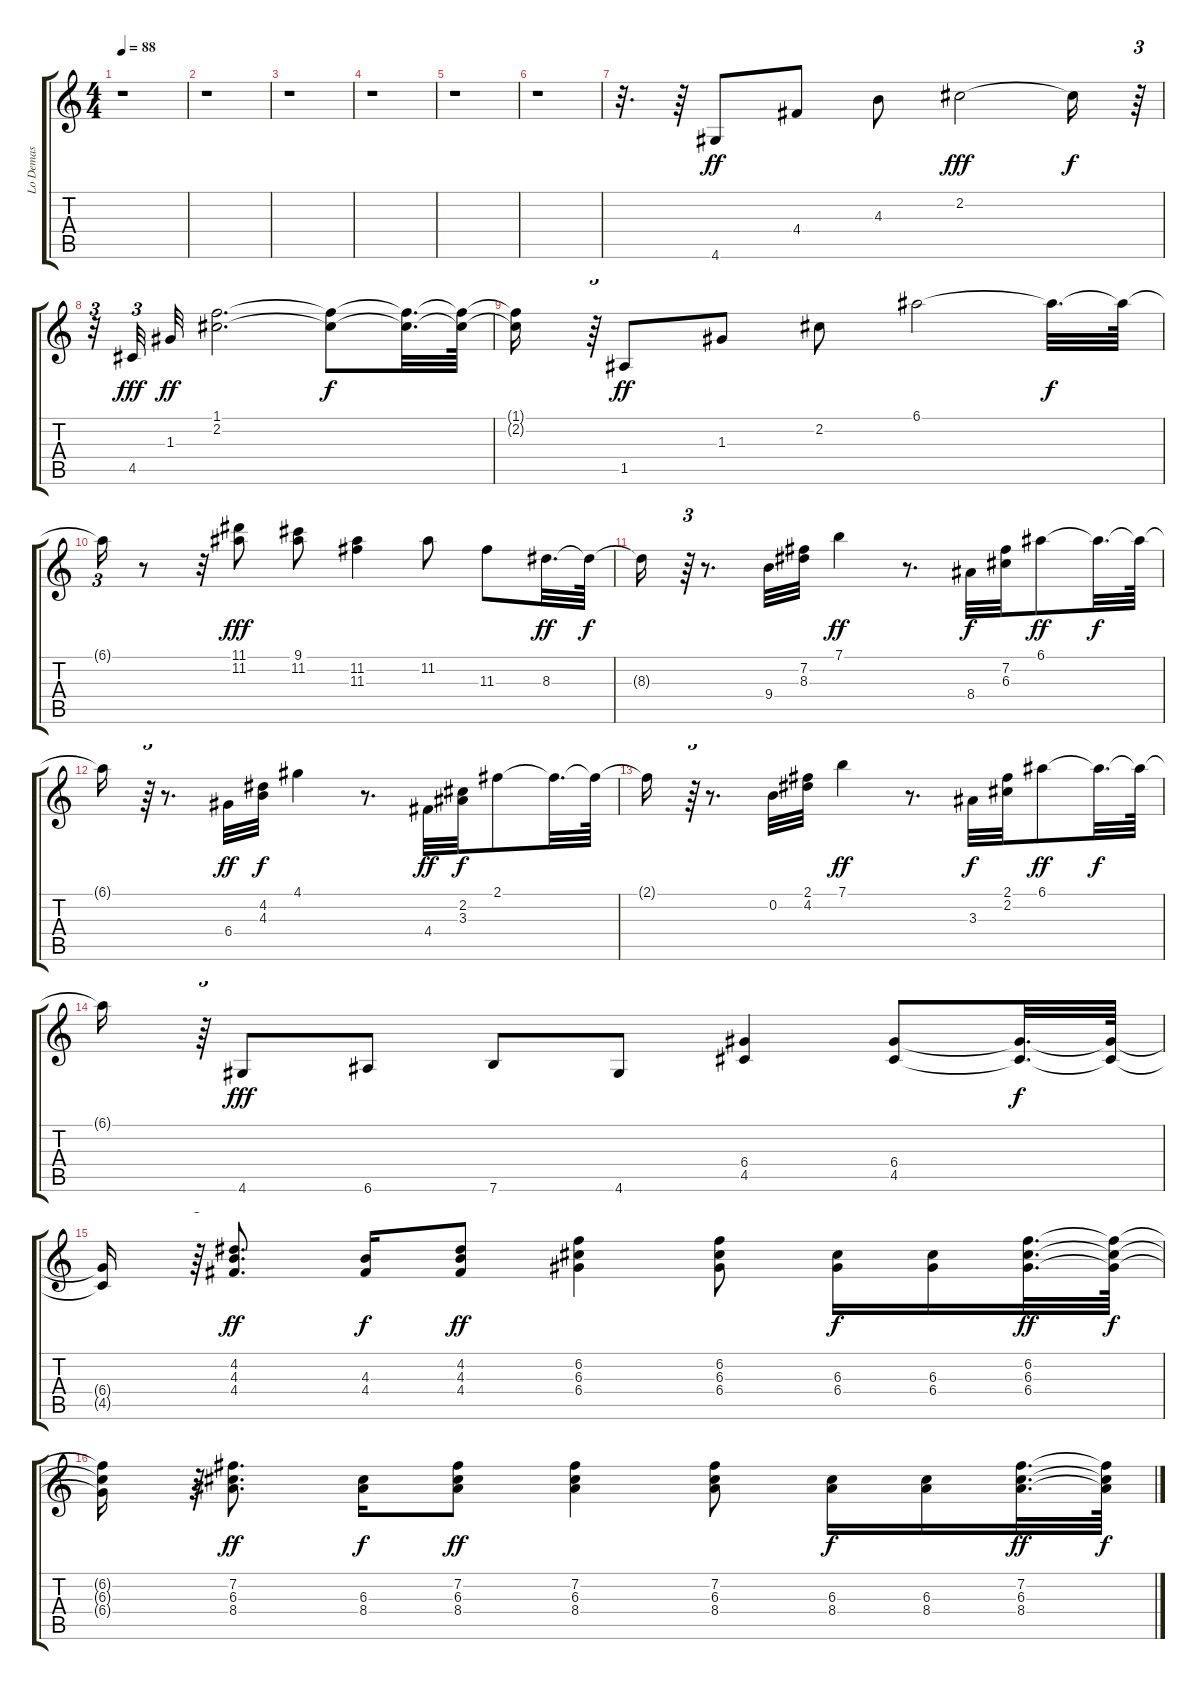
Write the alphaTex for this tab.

\track ("Lo Demas" "Lo Demas") {instrument acousticguitarsteel}
\staff {score tabs}
\tuning (E4 B3 G3 D3 A2 E2) {hide}
\ts (4 4)
\tempo 88
\clef g2
\ks c
r.1{dy ff} |
r.1 |
r.1 |
r.1 |
r.1 |
r.1 |
r.32{d} r.64 4.6.8 4.4.8 4.3.8 2.2.2{dy fff} 2.2{t}.16{dy f} r.64{tu (3 2)} |
r.32{tu (3 2)} 4.5.32{tu (3 2) dy fff} 1.3.32{dy ff} (1.1 2.2).2{d} (1.1{t} 2.2{t}).8{dy f} (1.1{t} 2.2{t}).32{d} (1.1{t} 2.2{t}).64 |
(1.1{t} 2.2{t}).16 r.64{tu (3 2)} 1.5.8{dy ff} 1.3.8 2.2.8 6.1.2 6.1{t}.32{d dy f} 6.1{t}.64 |
6.1{t}.16{tu (3 2)} r.8 r.32 (11.1 11.2).8{dy fff} (9.1 11.2).8 (11.2 11.3).4 11.2.8 11.3.8 8.3.32{d dy ff} 8.3{t}.64{dy f} |
8.3{t}.16 r.64{tu (3 2)} r.8{d} 9.4.32 (7.2 8.3).32 7.1.4{dy ff} r.8{d} 8.4.32{dy f} (7.2 6.3).32 6.1.8{dy ff} 6.1{t}.32{d dy f} 6.1{t}.64 |
6.1{t}.16 r.64{tu (3 2)} r.8{d} 6.4.32{dy ff} (4.2 4.3).32{dy f} 4.1.4 r.8{d} 4.4.32{dy ff} (2.2 3.3).32{dy f} 2.1.8 2.1{t}.32{d} 2.1{t}.64 |
2.1{t}.16 r.64{tu (3 2)} r.8{d} 0.2.32 (2.1 4.2).32 7.1.4{dy ff} r.8{d} 3.3.32{dy f} (2.1 2.2).32 6.1.8{dy ff} 6.1{t}.32{d dy f} 6.1{t}.64 |
6.1{t}.16 r.64{tu (3 2)} 4.6.8{dy fff} 6.6.8 7.6.8 4.6.8 (6.4 4.5).4 (6.4 4.5).8 (6.4{t} 4.5{t}).32{d dy f} (6.4{t} 4.5{t}).64 |
(6.4{t} 4.5{t}).16 r.64{tu (3 2)} (4.2 4.3 4.4).8{d dy ff} (4.3 4.4).16{dy f} (4.2 4.3 4.4).8{dy ff} (6.2 6.3 6.4).4 (6.2 6.3 6.4).8 (6.3 6.4).16{dy f} (6.3 6.4).16 (6.2 6.3 6.4).32{d dy ff} (6.2{t} 6.3{t} 6.4{t}).64{dy f} |
(6.2{t} 6.3{t} 6.4{t}).16 r.64{tu (3 2)} (7.2 6.3 8.4).8{d dy ff} (6.3 8.4).16{dy f} (7.2 6.3 8.4).8{dy ff} (7.2 6.3 8.4).4 (7.2 6.3 8.4).8 (6.3 8.4).16{dy f} (6.3 8.4).16 (7.2 6.3 8.4).32{d dy ff} (7.2{t} 6.3{t} 8.4{t}).64{dy f}
